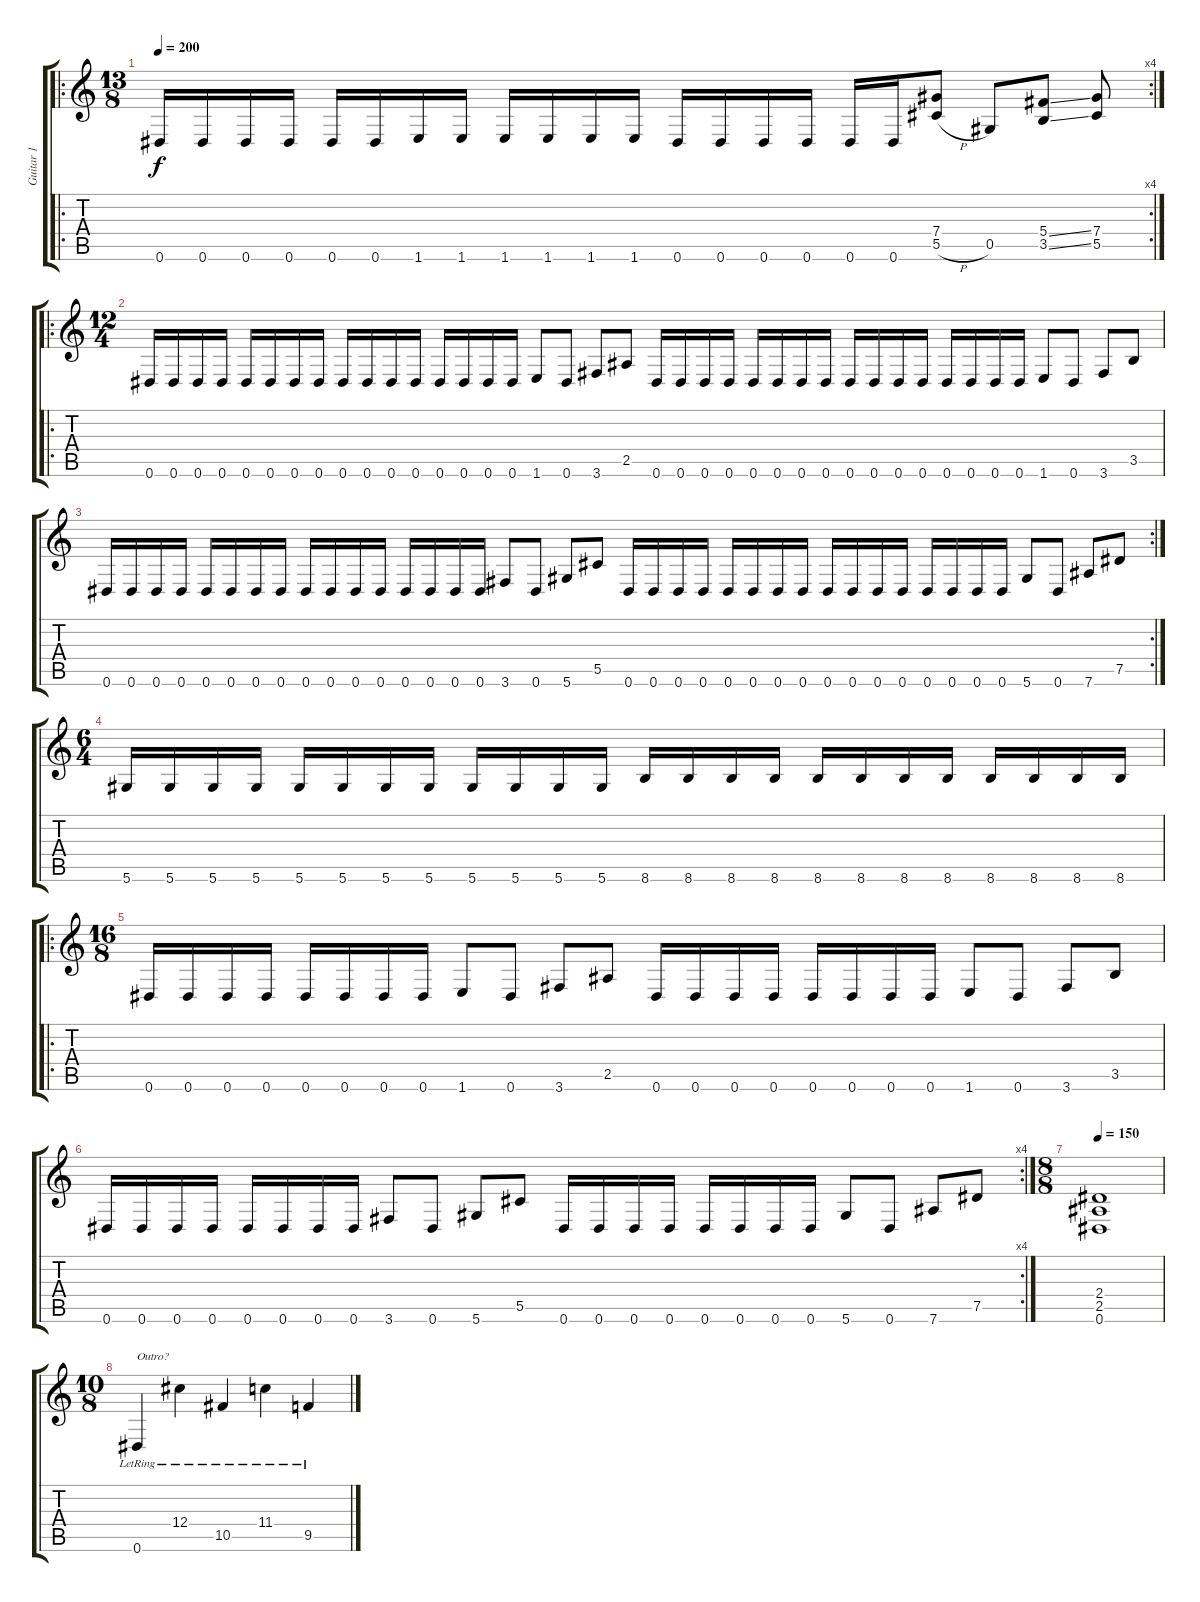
\track ("Guitar 1" "Guitar 1") {instrument distortionguitar}
\staff {score tabs}
\tuning (Eb4 Bb3 Gb3 Db3 Ab2 Eb2) {hide}
\ro
\rc 4
\ts (13 8)
\tempo 200
\clef g2
\ks c
0.6.16{dy f} 0.6.16 0.6.16 0.6.16 0.6.16 0.6.16 1.6.16 1.6.16 1.6.16 1.6.16 1.6.16 1.6.16 0.6.16 0.6.16 0.6.16 0.6.16 0.6.16 0.6.16 (7.4 5.5{h}).8 0.5.8 (5.4{ss} 3.5{ss}).8 (7.4 5.5).8 |
\ro
\ts (12 4)
0.6.16 0.6.16 0.6.16 0.6.16 0.6.16 0.6.16 0.6.16 0.6.16 0.6.16 0.6.16 0.6.16 0.6.16 0.6.16 0.6.16 0.6.16 0.6.16 1.6.8 0.6.8 3.6.8 2.5.8 0.6.16 0.6.16 0.6.16 0.6.16 0.6.16 0.6.16 0.6.16 0.6.16 0.6.16 0.6.16 0.6.16 0.6.16 0.6.16 0.6.16 0.6.16 0.6.16 1.6.8 0.6.8 3.6.8 3.5.8 |
\rc 2
0.6.16 0.6.16 0.6.16 0.6.16 0.6.16 0.6.16 0.6.16 0.6.16 0.6.16 0.6.16 0.6.16 0.6.16 0.6.16 0.6.16 0.6.16 0.6.16 3.6.8 0.6.8 5.6.8 5.5.8 0.6.16 0.6.16 0.6.16 0.6.16 0.6.16 0.6.16 0.6.16 0.6.16 0.6.16 0.6.16 0.6.16 0.6.16 0.6.16 0.6.16 0.6.16 0.6.16 5.6.8 0.6.8 7.6.8 7.5.8 |
\ts (6 4)
5.6.16 5.6.16 5.6.16 5.6.16 5.6.16 5.6.16 5.6.16 5.6.16 5.6.16 5.6.16 5.6.16 5.6.16 8.6.16 8.6.16 8.6.16 8.6.16 8.6.16 8.6.16 8.6.16 8.6.16 8.6.16 8.6.16 8.6.16 8.6.16 |
\ro
\ts (16 8)
0.6.16 0.6.16 0.6.16 0.6.16 0.6.16 0.6.16 0.6.16 0.6.16 1.6.8 0.6.8 3.6.8 2.5.8 0.6.16 0.6.16 0.6.16 0.6.16 0.6.16 0.6.16 0.6.16 0.6.16 1.6.8 0.6.8 3.6.8 3.5.8 |
\rc 4
0.6.16 0.6.16 0.6.16 0.6.16 0.6.16 0.6.16 0.6.16 0.6.16 3.6.8 0.6.8 5.6.8 5.5.8 0.6.16 0.6.16 0.6.16 0.6.16 0.6.16 0.6.16 0.6.16 0.6.16 5.6.8 0.6.8 7.6.8 7.5.8 |
\ts (8 8)
\tempo 150
(2.4 2.5 0.6).1 |
\ts (10 8)
0.6{lr}.4{txt "Outro?"} 12.4{lr}.4 10.5{lr}.4 11.4{lr}.4 9.5{lr}.4
